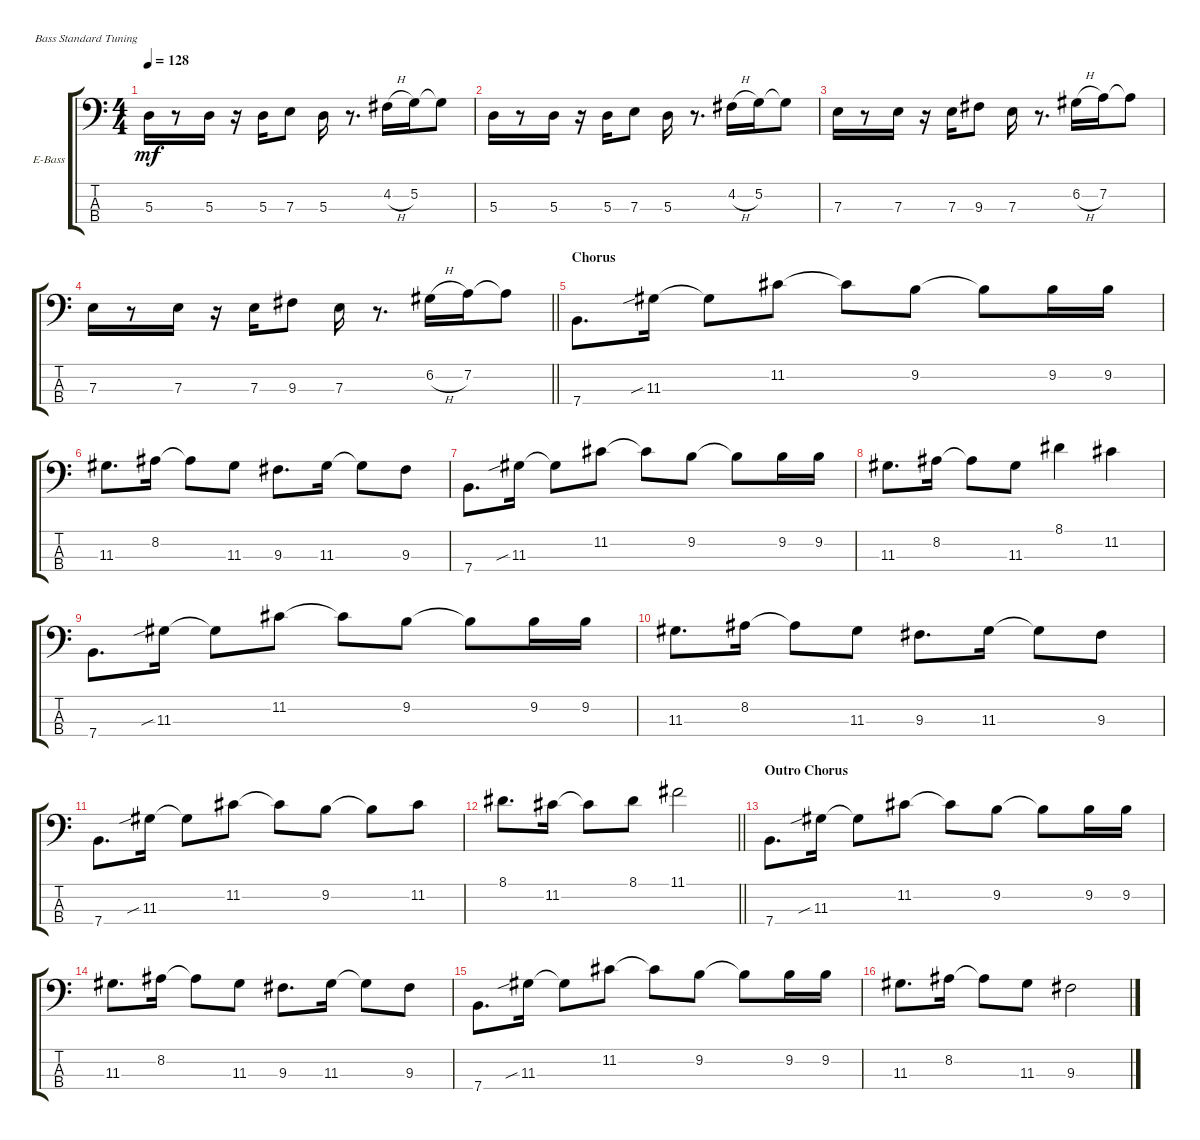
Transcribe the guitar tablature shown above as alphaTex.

\defaultSystemsLayout 4
\bracketExtendMode groupsimilarinstruments
\firstSystemTrackNameOrientation horizontal
\otherSystemsTrackNameOrientation horizontal
\track ("Electric Bass" "E-Bass") {instrument electricbassfinger}
\staff {score tabs}
\tuning (G2 D2 A1 E1)
\ts (4 4)
\tempo 128
\clef f4
\ks c
5.3.16{dy mf} r.8 5.3.16 r.16 5.3.16 7.3.8 5.3.16 r.8{d} 4.2{h}.16 5.2.16 5.2{t}.8 |
5.3.16 r.8 5.3.16 r.16 5.3.16 7.3.8 5.3.16 r.8{d} 4.2{h}.16 5.2.16 5.2{t}.8 |
7.3.16 r.8 7.3.16 r.16 7.3.16 9.3.8 7.3.16 r.8{d} 6.2{h}.16 7.2.16 7.2{t}.8 |
\barLineRight lightlight
7.3.16 r.8 7.3.16 r.16 7.3.16 9.3.8 7.3.16 r.8{d} 6.2{h}.16 7.2.16 7.2{t}.8 |
\section ("" "Chorus")
7.4.8{d} 11.3{sib}.16 11.3{t}.8 11.2.8 11.2{t}.8 9.2.8 9.2{t}.8 9.2.16 9.2.16 |
11.3.8{d} 8.2.16 8.2{t}.8 11.3.8 9.3.8{d} 11.3.16 11.3{t}.8 9.3.8 |
7.4.8{d} 11.3{sib}.16 11.3{t}.8 11.2.8 11.2{t}.8 9.2.8 9.2{t}.8 9.2.16 9.2.16 |
11.3.8{d} 8.2.16 8.2{t}.8 11.3.8 8.1.4 11.2.4 |
7.4.8{d} 11.3{sib}.16 11.3{t}.8 11.2.8 11.2{t}.8 9.2.8 9.2{t}.8 9.2.16 9.2.16 |
11.3.8{d} 8.2.16 8.2{t}.8 11.3.8 9.3.8{d} 11.3.16 11.3{t}.8 9.3.8 |
7.4.8{d} 11.3{sib}.16 11.3{t}.8 11.2.8 11.2{t}.8 9.2.8 9.2{t}.8 11.2.8 |
\barLineRight lightlight
8.1.8{d} 11.2.16 11.2{t}.8 8.1.8 11.1.2 |
\section ("" "Outro Chorus")
7.4.8{d} 11.3{sib}.16 11.3{t}.8 11.2.8 11.2{t}.8 9.2.8 9.2{t}.8 9.2.16 9.2.16 |
11.3.8{d} 8.2.16 8.2{t}.8 11.3.8 9.3.8{d} 11.3.16 11.3{t}.8 9.3.8 |
7.4.8{d} 11.3{sib}.16 11.3{t}.8 11.2.8 11.2{t}.8 9.2.8 9.2{t}.8 9.2.16 9.2.16 |
11.3.8{d} 8.2.16 8.2{t}.8 11.3.8 9.3.2
